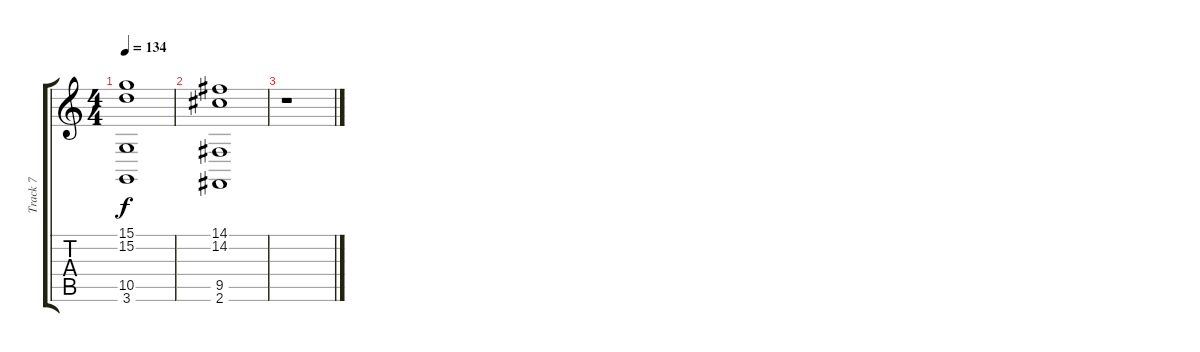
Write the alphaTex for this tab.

\track ("Track 7" "Track 7") {instrument stringensemble1}
\staff {score tabs}
\tuning (E4 B3 G3 D3 A2 E2) {hide}
\ts (4 4)
\tempo 134
\clef g2
\ks c
(15.1 15.2 10.5 3.6).1{dy f} |
(14.1 14.2 9.5 2.6).1 |
r.1
